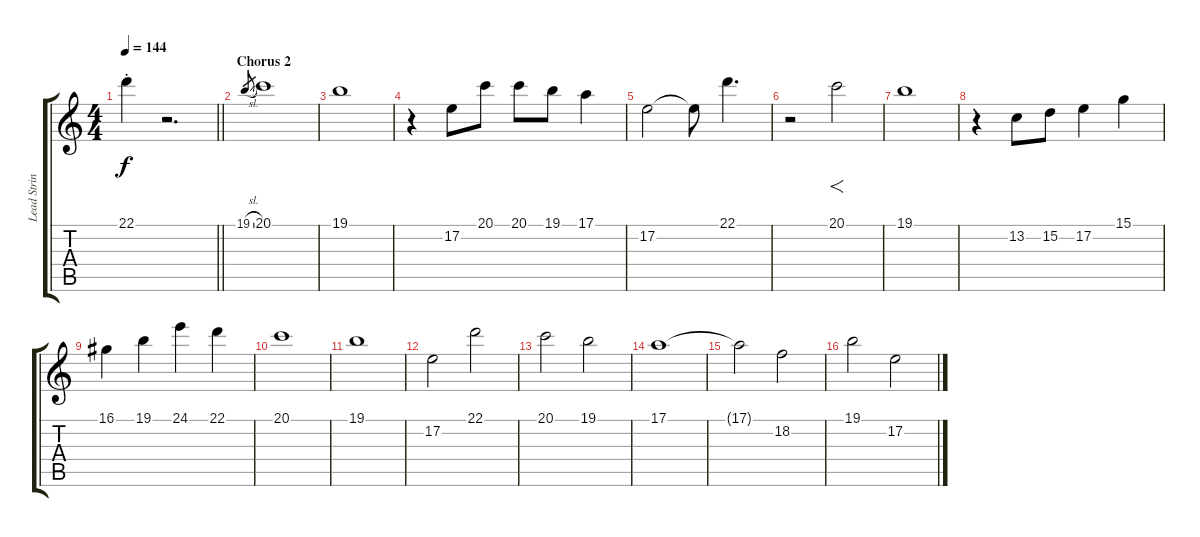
\track ("Lead String" "Lead Strin") {instrument stringensemble1}
\staff {score tabs}
\tuning (E4 B3 G3 D3 A2 E2) {hide}
\ts (4 4)
\tempo 144
\clef g2
\barLineRight lightlight
\ks c
22.1{st}.4{dy f} r.2{d} |
\section ("" "Chorus 2")
19.1{sl}.8{gr} 20.1.1 |
19.1.1 |
r.4 17.2.8 20.1.8 20.1.8 19.1.8 17.1.4 |
17.2.2 17.2{t}.8 22.1.4{d} |
r.2 20.1.2{f} |
19.1.1 |
r.4 13.2.8 15.2.8 17.2.4 15.1.4 |
16.1.4 19.1.4 24.1.4 22.1.4 |
20.1.1 |
19.1.1 |
17.2.2 22.1.2 |
20.1.2 19.1.2 |
17.1.1 |
17.1{t}.2 18.2.2 |
19.1.2 17.2.2
